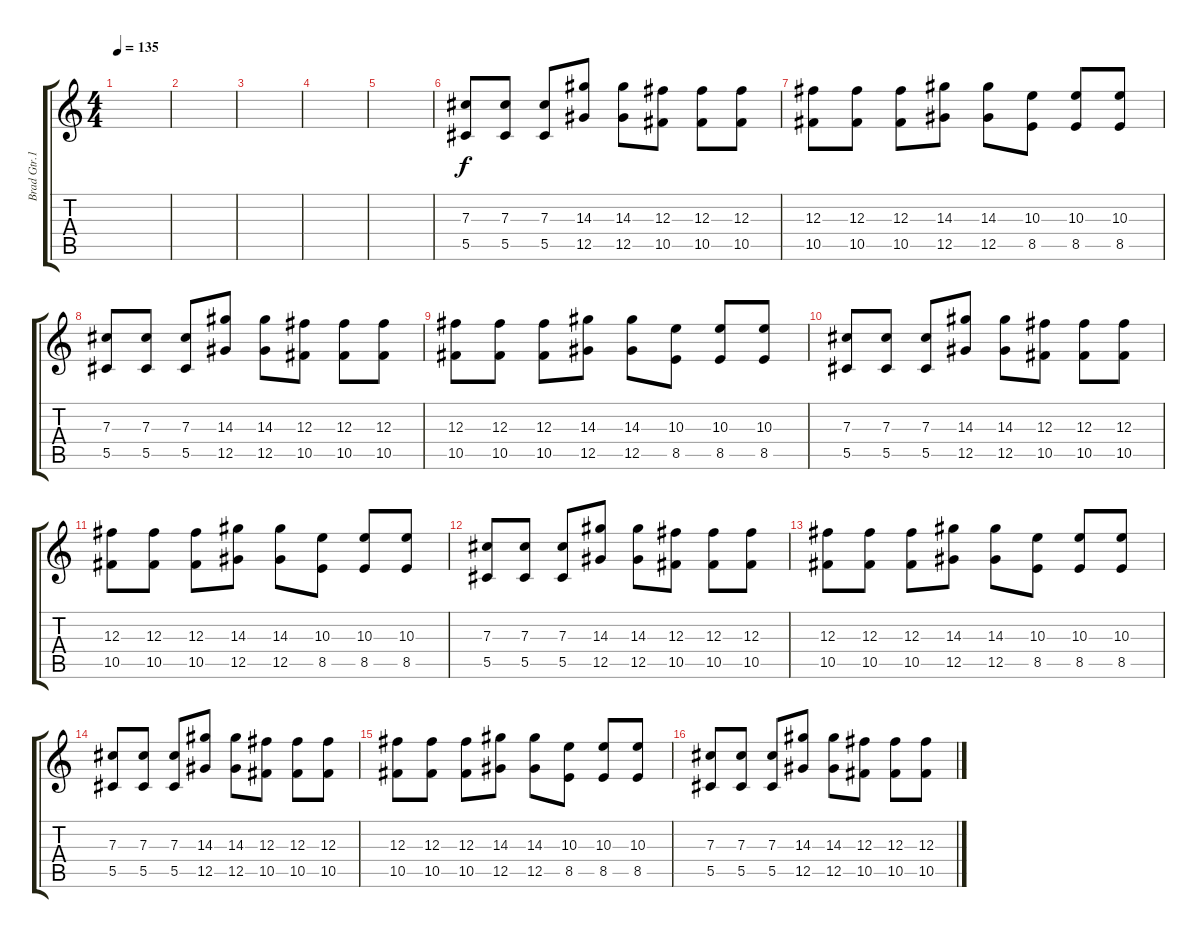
\track ("Brad Gtr.1" "Brad Gtr.1") {instrument distortionguitar}
\staff {score tabs}
\tuning (Eb4 Bb3 Gb3 Db3 Ab2 Db2) {hide}
\ts (4 4)
\tempo 135
\clef g2
\ks c
|
|
|
|
|
(7.3 5.5).8 (7.3 5.5).8 (7.3 5.5).8 (14.3 12.5).8 (14.3 12.5).8 (12.3 10.5).8 (12.3 10.5).8 (12.3 10.5).8 |
(12.3 10.5).8 (12.3 10.5).8 (12.3 10.5).8 (14.3 12.5).8 (14.3 12.5).8 (10.3 8.5).8 (10.3 8.5).8 (10.3 8.5).8 |
(7.3 5.5).8 (7.3 5.5).8 (7.3 5.5).8 (14.3 12.5).8 (14.3 12.5).8 (12.3 10.5).8 (12.3 10.5).8 (12.3 10.5).8 |
(12.3 10.5).8 (12.3 10.5).8 (12.3 10.5).8 (14.3 12.5).8 (14.3 12.5).8 (10.3 8.5).8 (10.3 8.5).8 (10.3 8.5).8 |
(7.3 5.5).8 (7.3 5.5).8 (7.3 5.5).8 (14.3 12.5).8 (14.3 12.5).8 (12.3 10.5).8 (12.3 10.5).8 (12.3 10.5).8 |
(12.3 10.5).8 (12.3 10.5).8 (12.3 10.5).8 (14.3 12.5).8 (14.3 12.5).8 (10.3 8.5).8 (10.3 8.5).8 (10.3 8.5).8 |
(7.3 5.5).8 (7.3 5.5).8 (7.3 5.5).8 (14.3 12.5).8 (14.3 12.5).8 (12.3 10.5).8 (12.3 10.5).8 (12.3 10.5).8 |
(12.3 10.5).8 (12.3 10.5).8 (12.3 10.5).8 (14.3 12.5).8 (14.3 12.5).8 (10.3 8.5).8 (10.3 8.5).8 (10.3 8.5).8 |
(7.3 5.5).8 (7.3 5.5).8 (7.3 5.5).8 (14.3 12.5).8 (14.3 12.5).8 (12.3 10.5).8 (12.3 10.5).8 (12.3 10.5).8 |
(12.3 10.5).8 (12.3 10.5).8 (12.3 10.5).8 (14.3 12.5).8 (14.3 12.5).8 (10.3 8.5).8 (10.3 8.5).8 (10.3 8.5).8 |
(7.3 5.5).8 (7.3 5.5).8 (7.3 5.5).8 (14.3 12.5).8 (14.3 12.5).8 (12.3 10.5).8 (12.3 10.5).8 (12.3 10.5).8
